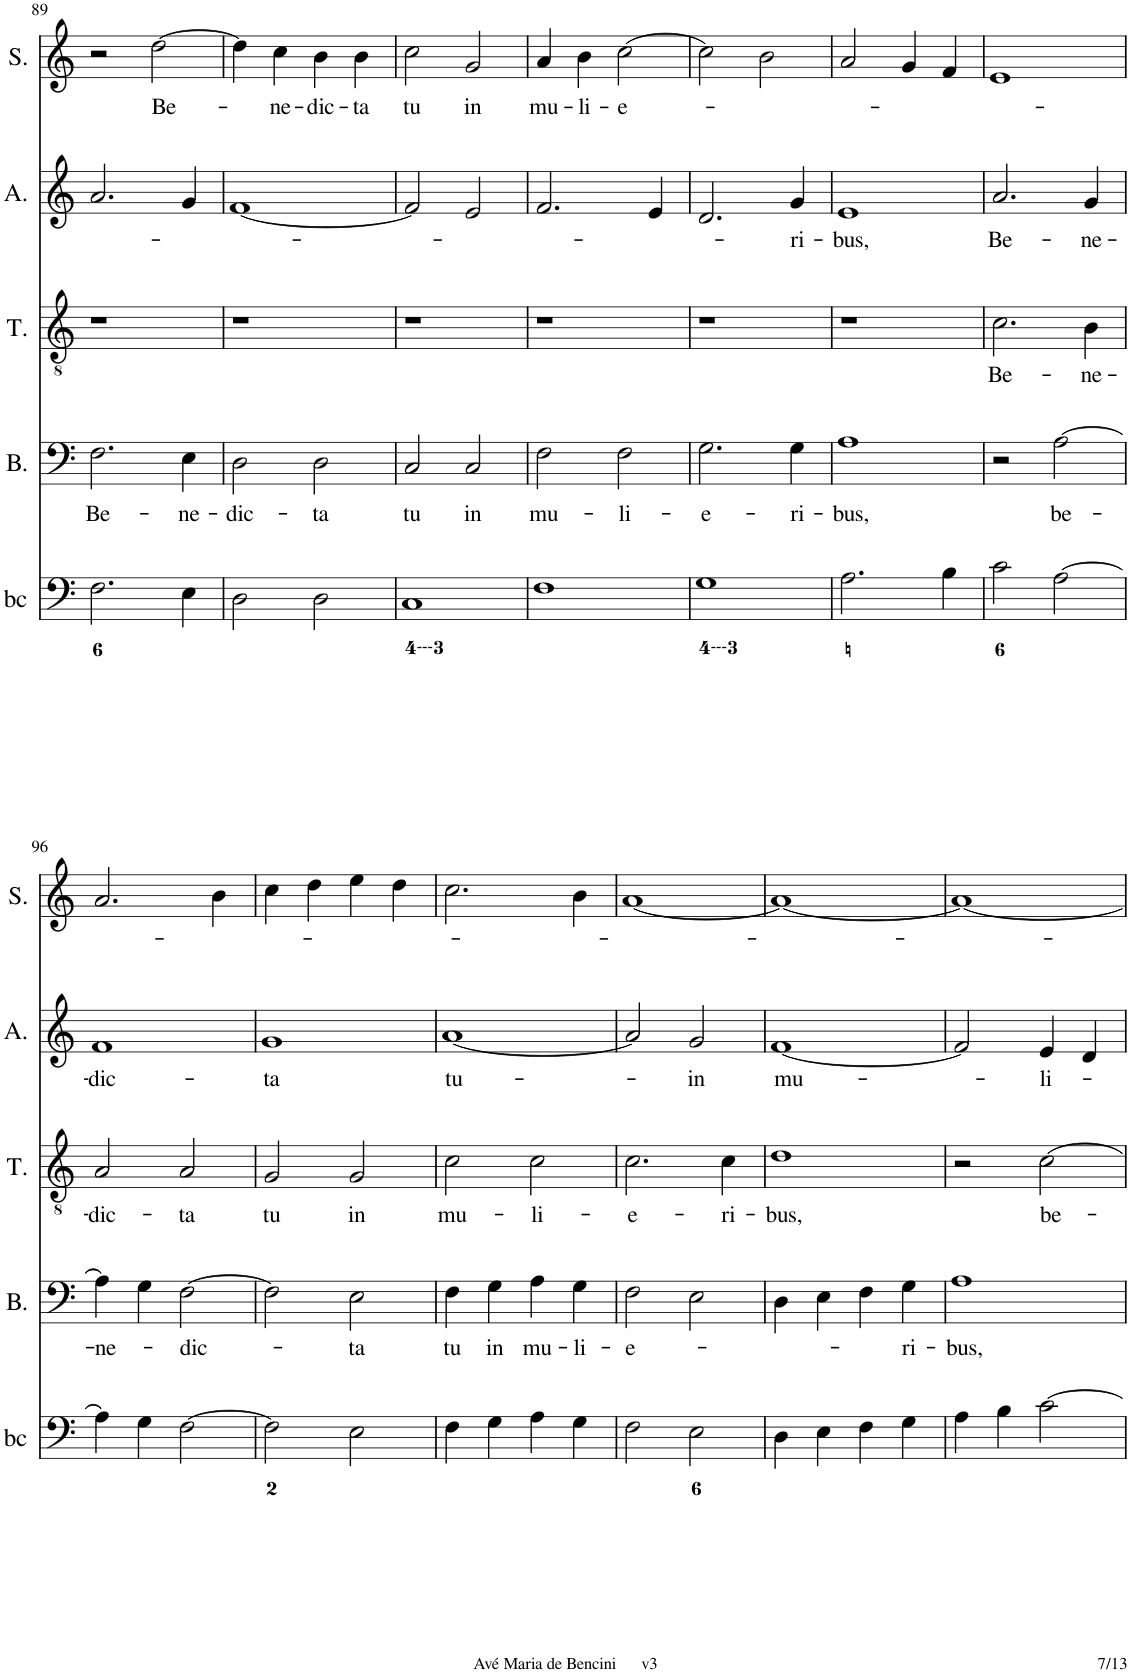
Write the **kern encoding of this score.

**kern	**kern	**text	**kern	**text	**kern	**text	**kern	**text
*part5	*part4	*part4	*part3	*part3	*part2	*part2	*part1	*part1
*staff5	*staff4	*staff4	*staff3	*staff3	*staff2	*staff2	*staff1	*staff1
*I"Continuo	*I"Basse	*	*I"Ténor	*	*I"Alto	*	*I"Soprano	*
*	*I'B.	*	*I'T.	*	*I'A.	*	*I'S.	*
!!LO:PB:g=z
*clefF4	*clefF4	*	*clefGv2	*	*clefG2	*	*clefG2	*
*Trd7c12	*Trd7c12	*	*	*	*	*	*	*
*k[]	*k[]	*	*k[]	*	*k[]	*	*k[]	*
*M2/2	*M2/2	*	*M2/2	*	*M2/2	*	*M2/2	*
*met(c|)	*met(c|)	*	*met(c|)	*	*met(c|)	*	*met(c|)	*
=89	=89	=89	=89	=89	=89	=89	=89	=89
!	!	!LO:LY:b	!	!	!	!	!	!
2.F\	2.F\	Be-	1r	.	2.a/	.	2r	.
!	!	!	!	!	!	!	!	!LO:LY:b
.	.	.	.	.	.	.	[2dd\	Be-
!	!	!LO:LY:b	!	!	!	!	!	!
4E\	4E\	-ne-	.	.	4g/	.	.	.
=90	=90	=90	=90	=90	=90	=90	=90	=90
!	!	!LO:LY:b	!	!	!	!	!	!
2D\	2D\	-dic-	1r	.	[1f	.	4dd\]	.
!	!	!	!	!	!	!	!	!LO:LY:b
.	.	.	.	.	.	.	4cc\	-ne-
!	!	!LO:LY:b	!	!	!	!	!	!LO:LY:b
2D\	2D\	-ta	.	.	.	.	4b\	-dic-
!	!	!	!	!	!	!	!	!LO:LY:b
.	.	.	.	.	.	.	4b\	-ta
=91	=91	=91	=91	=91	=91	=91	=91	=91
!	!	!LO:LY:b	!	!	!	!	!	!LO:LY:b
1C	2C/	tu	1r	.	2f/]	.	2cc\	tu
!	!	!LO:LY:b	!	!	!	!	!	!LO:LY:b
.	2C/	in	.	.	2e/	.	2g/	in
=92	=92	=92	=92	=92	=92	=92	=92	=92
!	!	!LO:LY:b	!	!	!	!	!	!LO:LY:b
1F	2F\	mu-	1r	.	2.f/	.	4a/	mu-
!	!	!	!	!	!	!	!	!LO:LY:b
.	.	.	.	.	.	.	4b\	-li-
!	!	!LO:LY:b	!	!	!	!	!	!LO:LY:b
.	2F\	-li-	.	.	.	.	[2cc\	-e-
.	.	.	.	.	4e/	.	.	.
=93	=93	=93	=93	=93	=93	=93	=93	=93
!	!	!LO:LY:b	!	!	!	!	!	!
1G	2.G\	-e-	1r	.	2.d/	.	2cc\]	.
.	.	.	.	.	.	.	2b\	.
!	!	!LO:LY:b	!	!	!	!LO:LY:b	!	!
.	4G\	-ri-	.	.	4g/	-ri-	.	.
=94	=94	=94	=94	=94	=94	=94	=94	=94
!	!	!LO:LY:b	!	!	!	!LO:LY:b	!	!
2.A\	1A	-bus,	1r	.	1e	-bus,	2a/	.
.	.	.	.	.	.	.	4g/	.
4B\	.	.	.	.	.	.	4f/	.
=95	=95	=95	=95	=95	=95	=95	=95	=95
!	!	!	!	!LO:LY:b	!	!LO:LY:b	!	!
2c\	2r	.	2.c\	Be-	2.a/	Be-	1e	.
!	!	!LO:LY:b	!	!	!	!	!	!
[2A\	[2A\	be-	.	.	.	.	.	.
!	!	!	!	!LO:LY:b	!	!LO:LY:b	!	!
.	.	.	4B\	-ne-	4g/	-ne-	.	.
!!LO:LB:g=z
=96	=96	=96	=96	=96	=96	=96	=96	=96
!	!	!LO:LY:b	!	!LO:LY:b	!	!LO:LY:b	!	!
4A\]	4A\]	-ne-	2A/	-dic-	1f	-dic-	2.a/	.
4G\	4G\	.	.	.	.	.	.	.
!	!	!LO:LY:b	!	!LO:LY:b	!	!	!	!
[2F\	[2F\	-dic-	2A/	-ta	.	.	.	.
.	.	.	.	.	.	.	4b\	.
=97	=97	=97	=97	=97	=97	=97	=97	=97
!	!	!	!	!LO:LY:b	!	!LO:LY:b	!	!
2F\]	2F\]	.	2G/	tu	1g	-ta	4cc\	.
.	.	.	.	.	.	.	4dd\	.
!	!	!LO:LY:b	!	!LO:LY:b	!	!	!	!
2E\	2E\	-ta	2G/	in	.	.	4ee\	.
.	.	.	.	.	.	.	4dd\	.
=98	=98	=98	=98	=98	=98	=98	=98	=98
!	!	!LO:LY:b	!	!LO:LY:b	!	!LO:LY:b	!	!
4F\	4F\	tu	2c\	mu-	[1a	tu-	2.cc\	.
!	!	!LO:LY:b	!	!	!	!	!	!
4G\	4G\	in	.	.	.	.	.	.
!	!	!LO:LY:b	!	!LO:LY:b	!	!	!	!
4A\	4A\	mu-	2c\	-li-	.	.	.	.
!	!	!LO:LY:b	!	!	!	!	!	!
4G\	4G\	-li-	.	.	.	.	4b\	.
=99	=99	=99	=99	=99	=99	=99	=99	=99
!	!	!LO:LY:b	!	!LO:LY:b	!	!	!	!
2F\	2F\	-e-	2.c\	-e-	2a/]	.	[1a	.
!	!	!	!	!	!	!LO:LY:b	!	!
2E\	2E\	.	.	.	2g/	-in	.	.
!	!	!	!	!LO:LY:b	!	!	!	!
.	.	.	4c\	-ri-	.	.	.	.
=100	=100	=100	=100	=100	=100	=100	=100	=100
!	!	!	!	!LO:LY:b	!	!LO:LY:b	!	!
4D\	4D\	.	1d	-bus,	[1f	mu-	1a_	.
4E\	4E\	.	.	.	.	.	.	.
4F\	4F\	.	.	.	.	.	.	.
!	!	!LO:LY:b	!	!	!	!	!	!
4G\	4G\	-ri-	.	.	.	.	.	.
=101	=101	=101	=101	=101	=101	=101	=101	=101
!	!	!LO:LY:b	!	!	!	!	!	!
4A\	1A	-bus,	2r	.	2f/]	.	1a_	.
4B\	.	.	.	.	.	.	.	.
!	!	!	!	!LO:LY:b	!	!LO:LY:b	!	!
[2c\	.	.	[2c\	be-	4e/	-li-	.	.
.	.	.	.	.	4d/	.	.	.
=	=	=	=	=	=	=	=	=
*-	*-	*-	*-	*-	*-	*-	*-	*-
